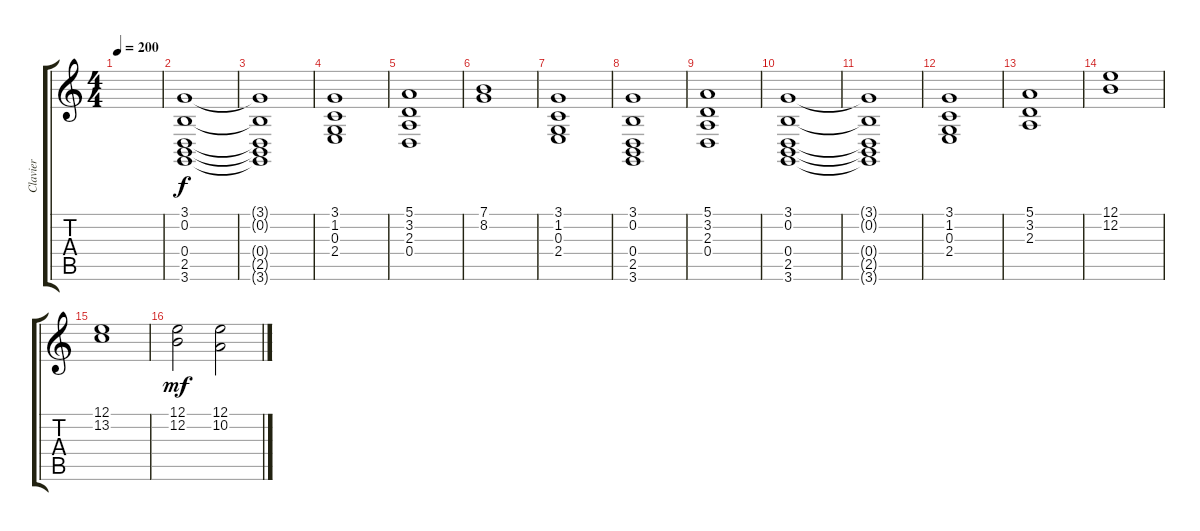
\track ("Clavier" "Clavier") {instrument drawbarorgan}
\staff {score tabs}
\tuning (E4 B3 G3 D3 A2 E2) {hide}
\ts (4 4)
\tempo 200
\clef g2
\ks c
|
(3.1 0.2 0.4 2.5 3.6).1{volume 6 instrument drawbarorgan} |
(3.1{t} 0.2{t} 0.4{t} 2.5{t} 3.6{t}).1 |
(3.1 1.2 0.3 2.4).1 |
(5.1 3.2 2.3 0.4).1 |
(7.1 8.2).1 |
(3.1 1.2 0.3 2.4).1 |
(3.1 0.2 0.4 2.5 3.6).1 |
(5.1 3.2 2.3 0.4).1 |
(3.1 0.2 0.4 2.5 3.6).1 |
(3.1{t} 0.2{t} 0.4{t} 2.5{t} 3.6{t}).1 |
(3.1 1.2 0.3 2.4).1 |
(5.1 3.2 2.3).1 |
(12.1 12.2).1 |
(12.1 13.2).1 |
(12.1 12.2).2{dy mf} (12.1 10.2).2
